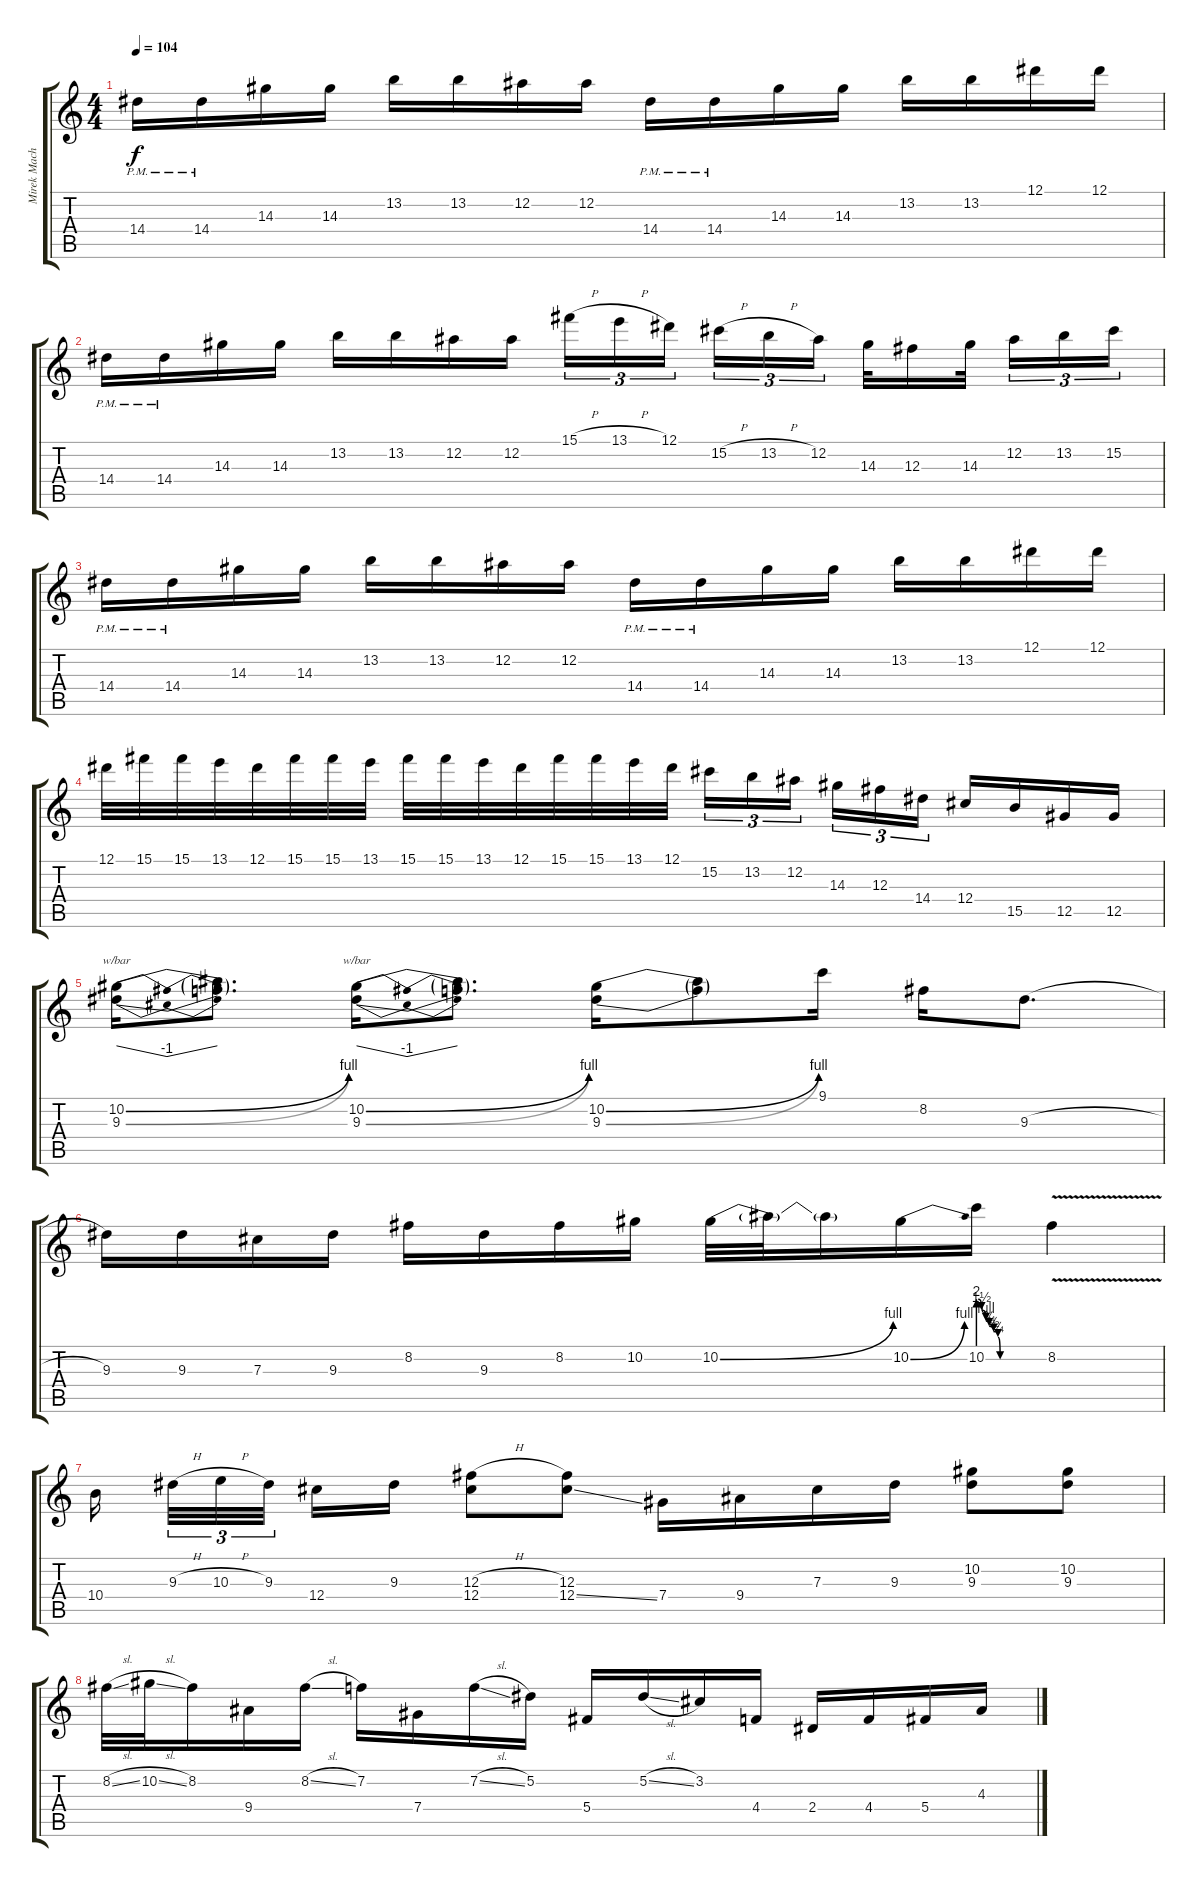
\track ("Mirek Mach" "Mirek Mach") {instrument distortionguitar}
\staff {score tabs}
\tuning (Eb4 Bb3 Gb3 Db3 Ab2 Eb2) {hide}
\ts (4 4)
\tempo 104
\clef g2
\ks c
14.4{pm}.16{dy f} 14.4{pm}.16 14.3.16 14.3.16 13.2.16 13.2.16 12.2.16 12.2.16 14.4{pm}.16 14.4{pm}.16 14.3.16 14.3.16 13.2.16 13.2.16 12.1.16 12.1.16 |
14.4{pm}.16 14.4{pm}.16 14.3.16 14.3.16 13.2.16 13.2.16 12.2.16 12.2.16 15.1{h}.16{tu (3 2)} 13.1{h}.16{tu (3 2)} 12.1.16{tu (3 2)} 15.2{h}.16{tu (3 2)} 13.2{h}.16{tu (3 2)} 12.2.16{tu (3 2)} 14.3.32 12.3.16 14.3.32 12.2.16{tu (3 2)} 13.2.16{tu (3 2)} 15.2.16{tu (3 2)} |
14.4{pm}.16 14.4{pm}.16 14.3.16 14.3.16 13.2.16 13.2.16 12.2.16 12.2.16 14.4{pm}.16 14.4{pm}.16 14.3.16 14.3.16 13.2.16 13.2.16 12.1.16 12.1.16 |
12.1.32 15.1.32 15.1.32 13.1.32 12.1.32 15.1.32 15.1.32 13.1.32 15.1.32 15.1.32 13.1.32 12.1.32 15.1.32 15.1.32 13.1.32 12.1.32 15.2.16{tu (3 2)} 13.2.16{tu (3 2)} 12.2.16{tu (3 2)} 14.3.16{tu (3 2)} 12.3.16{tu (3 2)} 14.4.16{tu (3 2)} 12.4.16 15.5.16 12.5.16 12.5.16 |
(10.2{be (bend 0 0 60 4)} 9.3{be (bend 0 0 60 4)}).16{tbe (dip default 0 0 30 -4 60 0)} (10.2{t} 9.3{t}).8{d} (10.2{be (bend 0 0 60 4)} 9.3{be (bend 0 0 60 4)}).16{tbe (dip default 0 0 30 -4 60 0)} (10.2{t} 9.3{t}).8{d} (10.2{be (bend 0 0 60 4)} 9.3{be (bend 0 0 60 4)}).16 (10.2{t} 9.3{t}).8 9.1.16 8.2.16 9.3{h}.8{d} |
9.3.16 9.3.16 7.3.16 9.3.16 8.2.16 9.3.16 8.2.16 10.2.16 10.2{be (bend 0 0 60 4)}.32 10.2{t}.32 10.2{t}.16 10.2{be (bend 0 0 60 4)}.16 10.2{be (custom 0 8 3 6 7 4 10 3 14 2 16 2 18 1 20 0 22 0 30 0 60 0)}.16 8.2{v}.4 |
10.4.16 9.3{h}.32{tu (3 2)} 10.3{h}.32{tu (3 2)} 9.3.32{tu (3 2)} 12.4.16 9.3.16 (12.3{h} 12.4).8 (12.3 12.4{ss}).8 7.4.16 9.4.16 7.3.16 9.3.16 (10.2 9.3).8 (10.2 9.3).8 |
8.2{sl}.32 10.2{sl}.32 8.2.16 9.4.16 8.2{sl}.16 7.2.16 7.4.16 7.2{sl}.16 5.2.16 5.4.16 5.2{sl}.16 3.2.16 4.4.16 2.4.16 4.4.16 5.4.16 4.3.16
